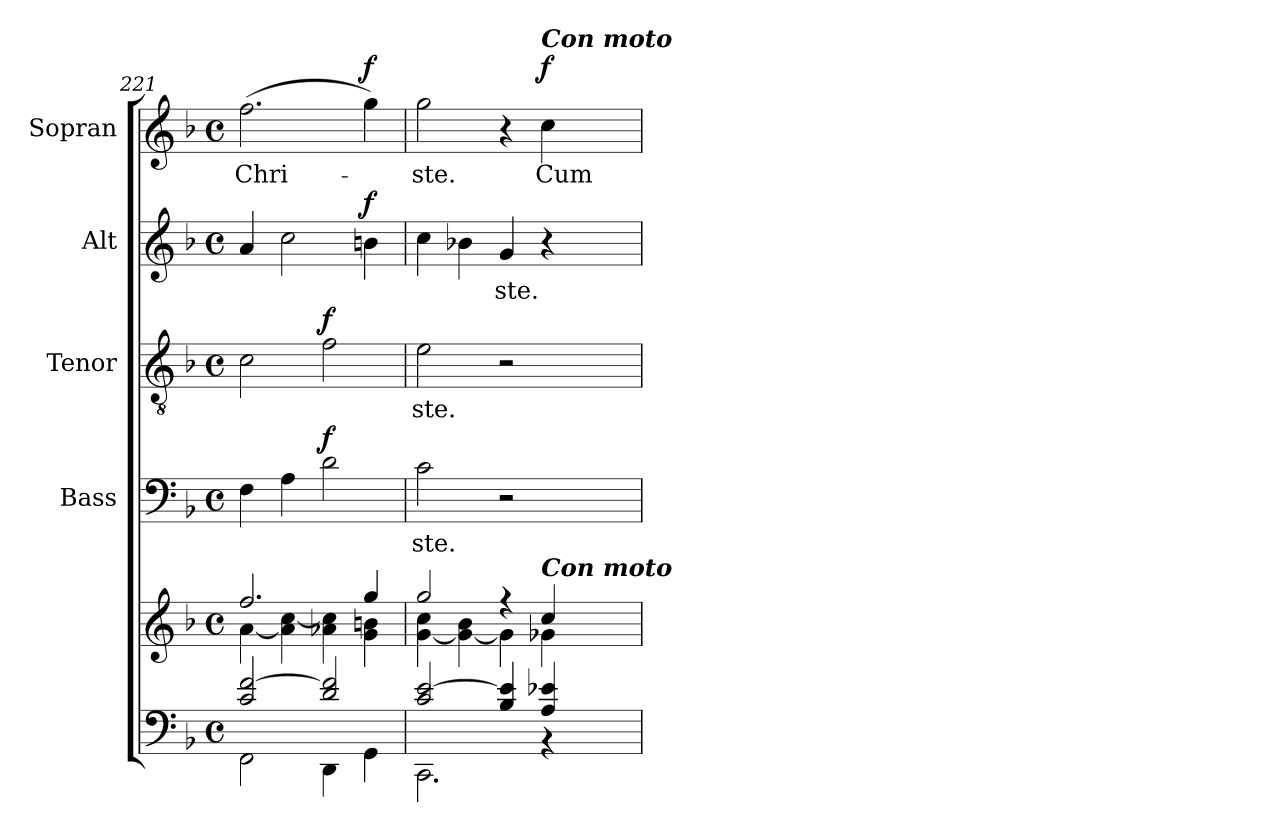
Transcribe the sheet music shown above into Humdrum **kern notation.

**kern	**kern	**kern	**text	**dynam	**kern	**text	**dynam	**kern	**text	**dynam	**kern	**text	**dynam
*part5	*part5	*part4	*part4	*part4	*part3	*part3	*part3	*part2	*part2	*part2	*part1	*part1	*part1
*staff6	*staff5	*staff4	*staff4	*staff4	*staff3	*staff3	*staff3	*staff2	*staff2	*staff2	*staff1	*staff1	*staff1
*	*	*I"Bass	*	*	*I"Tenor	*	*	*I"Alt	*	*	*I"Sopran	*	*
*	*	*I'B.	*	*	*I'T.	*	*	*I'A.	*	*	*I'S.	*	*
!!LO:PB:g=z
*clefF4	*clefG2	*clefF4	*	*	*clefGv2	*	*	*clefG2	*	*	*clefG2	*	*
*k[b-]	*k[b-]	*k[b-]	*	*	*k[b-]	*	*	*k[b-]	*	*	*k[b-]	*	*
*F:	*F:	*F:	*	*	*F:	*	*	*F:	*	*	*F:	*	*
*M4/4	*M4/4	*M4/4	*	*	*M4/4	*	*	*M4/4	*	*	*M4/4	*	*
*met(c)	*met(c)	*met(c)	*	*	*met(c)	*	*	*met(c)	*	*	*met(c)	*	*
=221	=221	=221	=221	=221	=221	=221	=221	=221	=221	=221	=221	=221	=221
*^	*^	*	*	*	*	*	*	*	*	*	*	*	*
!	!	!	!	!	!	!	!	!	!	!	!	!	!	!LO:LY:b	!
2c/ [>2f/	2FF\	2.ff/	[<4a\	4F\	.	.	2c\	.	.	4a/	.	.	(>2.ff\	Chri-	.
.	.	.	4a\] [>4cc\	4A\	.	.	.	.	.	2cc\	.	.	.	.	.
!	!	!	!	!	!	!LO:DY:a	!	!	!LO:DY:a	!	!	!	!	!	!
2d/ 2f/]	4DD\	.	4a-X\ 4cc\]	2d\	.	f	2f\	.	f	.	.	.	.	.	.
!	!	!	!	!	!	!	!	!	!	!	!	!LO:DY:b	!	!	!LO:DY:a
.	4GG\	4gg/	4g\ 4bn\	.	.	.	.	.	.	4bn\	.	f	4gg\)	.	f
=222	=222	=222	=222	=222	=222	=222	=222	=222	=222	=222	=222	=222	=222	=222	=222
!	!	!	!	!	!LO:LY:b	!	!	!LO:LY:b	!	!	!	!	!	!LO:LY:b	!
2c/ [>2e/	2.CC\	2gg/	[<4g\ 4cc\	2c\	-ste.	.	2e\	-ste.	.	4cc\	.	.	2gg\	-ste.	.
.	.	.	4g\_ 4b-\	.	.	.	.	.	.	4b-X\	.	.	.	.	.
!	!	!	!	!	!	!	!	!	!	!	!LO:LY:b	!	!	!	!
4B-/ 4e/]	.	4ree	4g\]	2r	.	.	2r	.	.	4g/	-ste.	.	4r	.	.
!	!	!	!	!	!	!	!	!	!	!	!	!	!LO:TX:a:Bi:t=Con moto	!	!
!	!	!LO:TX:a:Bi:t=Con moto	!	!	!	!	!	!	!	!	!	!	!	!	!
!	!	!	!	!	!	!	!	!	!	!	!	!	!	!LO:LY:b	!LO:DY:b
4A/ 4e-X/	4rBB	4cc/	4g-X\	.	.	.	.	.	.	4r	.	.	4cc\	Cum	f
*v	*v	*	*	*	*	*	*	*	*	*	*	*	*	*	*
*	*v	*v	*	*	*	*	*	*	*	*	*	*	*	*
=	=	=	=	=	=	=	=	=	=	=	=	=	=
*-	*-	*-	*-	*-	*-	*-	*-	*-	*-	*-	*-	*-	*-
